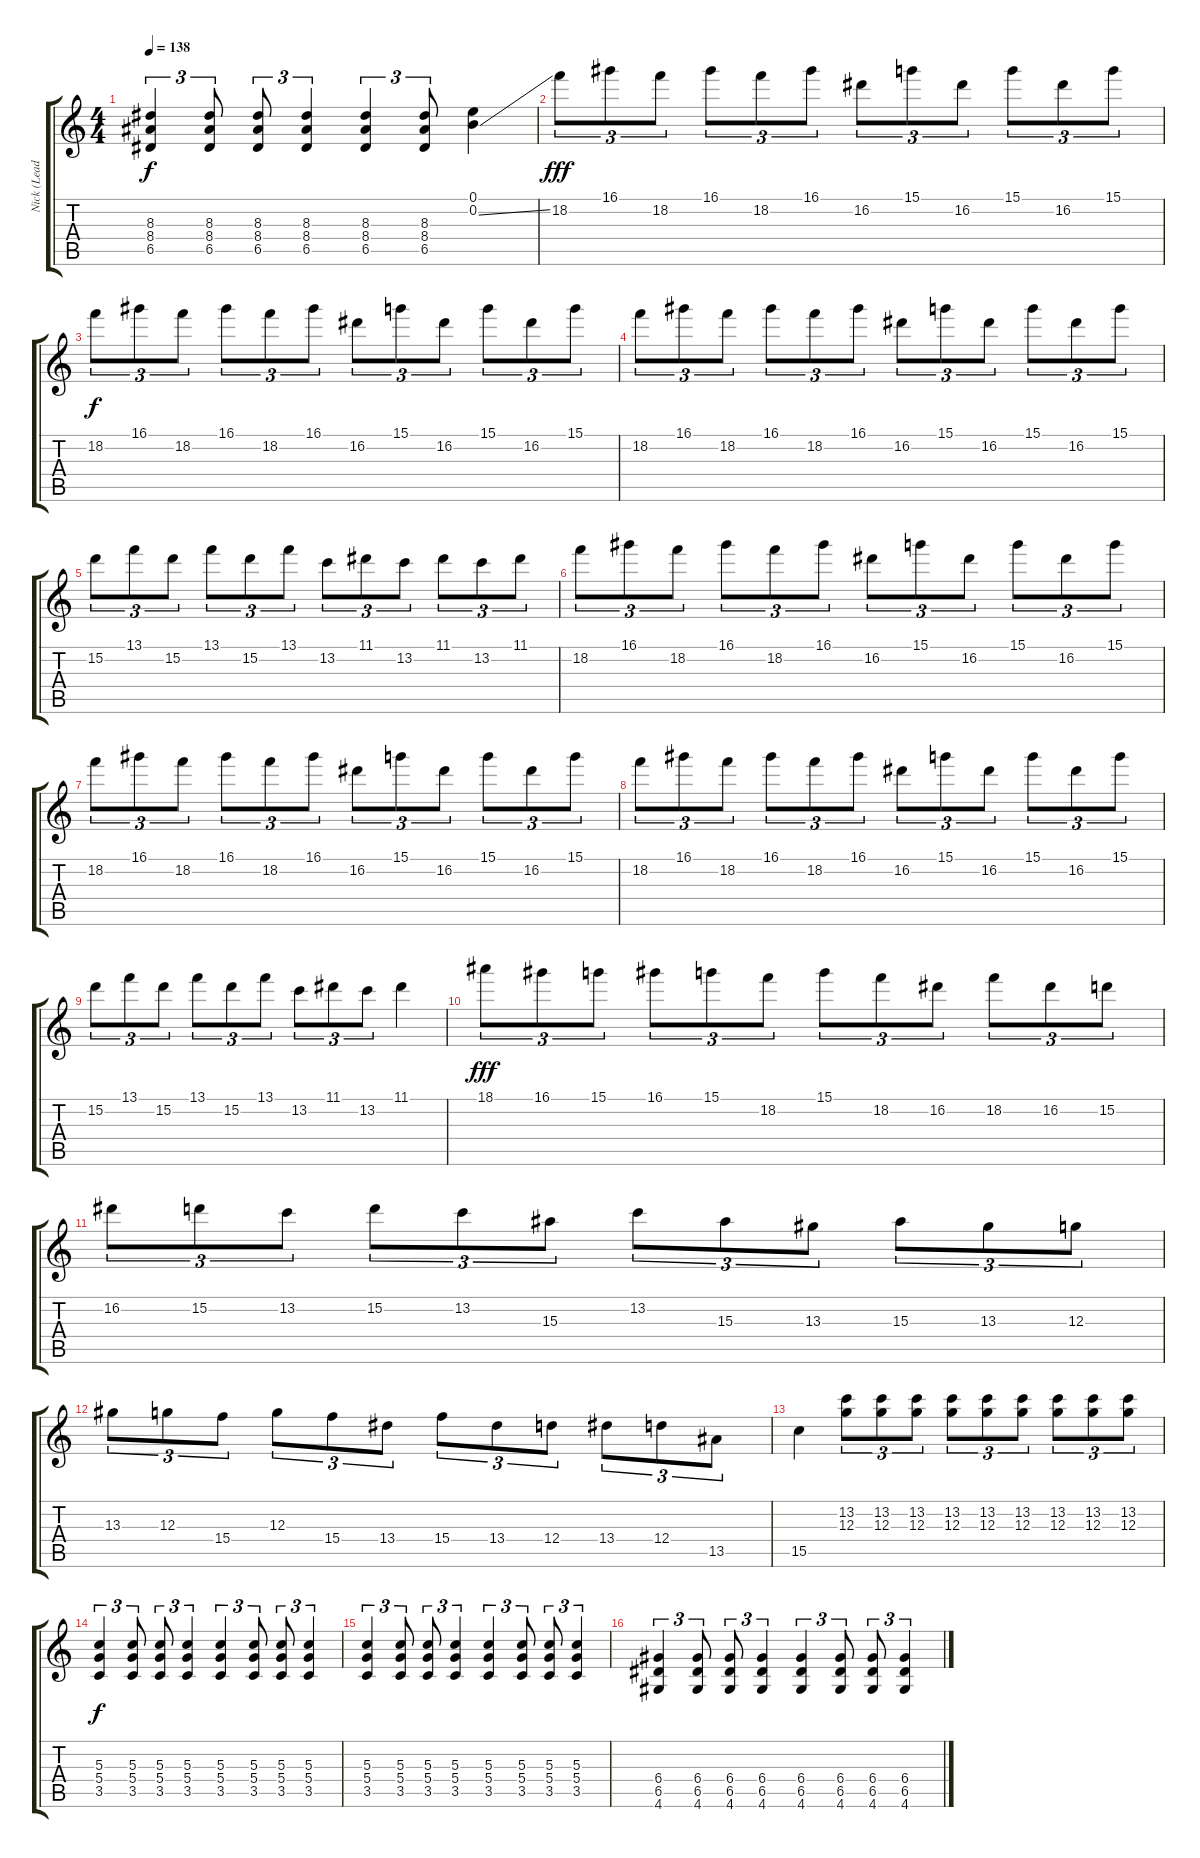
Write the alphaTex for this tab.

\track ("Nick (Lead)" "Nick (Lead") {instrument overdrivenguitar}
\staff {score tabs}
\tuning (E4 B3 G3 D3 A2 E2) {hide}
\ts (4 4)
\tempo 138
\clef g2
\ks c
(8.3 8.4 6.5).4{tu (3 2) dy f} (8.3 8.4 6.5).8{tu (3 2)} (8.3 8.4 6.5).8{tu (3 2)} (8.3 8.4 6.5).4{tu (3 2)} (8.3 8.4 6.5).4{tu (3 2)} (8.3 8.4 6.5).8{tu (3 2)} (0.1 0.2{ss}).4 |
18.2.8{tu (3 2) dy fff} 16.1.8{tu (3 2)} 18.2.8{tu (3 2)} 16.1.8{tu (3 2)} 18.2.8{tu (3 2)} 16.1.8{tu (3 2)} 16.2.8{tu (3 2)} 15.1.8{tu (3 2)} 16.2.8{tu (3 2)} 15.1.8{tu (3 2)} 16.2.8{tu (3 2)} 15.1.8{tu (3 2)} |
18.2.8{tu (3 2) dy f} 16.1.8{tu (3 2)} 18.2.8{tu (3 2)} 16.1.8{tu (3 2)} 18.2.8{tu (3 2)} 16.1.8{tu (3 2)} 16.2.8{tu (3 2)} 15.1.8{tu (3 2)} 16.2.8{tu (3 2)} 15.1.8{tu (3 2)} 16.2.8{tu (3 2)} 15.1.8{tu (3 2)} |
18.2.8{tu (3 2)} 16.1.8{tu (3 2)} 18.2.8{tu (3 2)} 16.1.8{tu (3 2)} 18.2.8{tu (3 2)} 16.1.8{tu (3 2)} 16.2.8{tu (3 2)} 15.1.8{tu (3 2)} 16.2.8{tu (3 2)} 15.1.8{tu (3 2)} 16.2.8{tu (3 2)} 15.1.8{tu (3 2)} |
15.2.8{tu (3 2)} 13.1.8{tu (3 2)} 15.2.8{tu (3 2)} 13.1.8{tu (3 2)} 15.2.8{tu (3 2)} 13.1.8{tu (3 2)} 13.2.8{tu (3 2)} 11.1.8{tu (3 2)} 13.2.8{tu (3 2)} 11.1.8{tu (3 2)} 13.2.8{tu (3 2)} 11.1.8{tu (3 2)} |
18.2.8{tu (3 2)} 16.1.8{tu (3 2)} 18.2.8{tu (3 2)} 16.1.8{tu (3 2)} 18.2.8{tu (3 2)} 16.1.8{tu (3 2)} 16.2.8{tu (3 2)} 15.1.8{tu (3 2)} 16.2.8{tu (3 2)} 15.1.8{tu (3 2)} 16.2.8{tu (3 2)} 15.1.8{tu (3 2)} |
18.2.8{tu (3 2)} 16.1.8{tu (3 2)} 18.2.8{tu (3 2)} 16.1.8{tu (3 2)} 18.2.8{tu (3 2)} 16.1.8{tu (3 2)} 16.2.8{tu (3 2)} 15.1.8{tu (3 2)} 16.2.8{tu (3 2)} 15.1.8{tu (3 2)} 16.2.8{tu (3 2)} 15.1.8{tu (3 2)} |
18.2.8{tu (3 2)} 16.1.8{tu (3 2)} 18.2.8{tu (3 2)} 16.1.8{tu (3 2)} 18.2.8{tu (3 2)} 16.1.8{tu (3 2)} 16.2.8{tu (3 2)} 15.1.8{tu (3 2)} 16.2.8{tu (3 2)} 15.1.8{tu (3 2)} 16.2.8{tu (3 2)} 15.1.8{tu (3 2)} |
15.2.8{tu (3 2)} 13.1.8{tu (3 2)} 15.2.8{tu (3 2)} 13.1.8{tu (3 2)} 15.2.8{tu (3 2)} 13.1.8{tu (3 2)} 13.2.8{tu (3 2)} 11.1.8{tu (3 2)} 13.2.8{tu (3 2)} 11.1.4 |
18.1.8{tu (3 2) dy fff} 16.1.8{tu (3 2)} 15.1.8{tu (3 2)} 16.1.8{tu (3 2)} 15.1.8{tu (3 2)} 18.2.8{tu (3 2)} 15.1.8{tu (3 2)} 18.2.8{tu (3 2)} 16.2.8{tu (3 2)} 18.2.8{tu (3 2)} 16.2.8{tu (3 2)} 15.2.8{tu (3 2)} |
16.2.8{tu (3 2)} 15.2.8{tu (3 2)} 13.2.8{tu (3 2)} 15.2.8{tu (3 2)} 13.2.8{tu (3 2)} 15.3.8{tu (3 2)} 13.2.8{tu (3 2)} 15.3.8{tu (3 2)} 13.3.8{tu (3 2)} 15.3.8{tu (3 2)} 13.3.8{tu (3 2)} 12.3.8{tu (3 2)} |
13.3.8{tu (3 2)} 12.3.8{tu (3 2)} 15.4.8{tu (3 2)} 12.3.8{tu (3 2)} 15.4.8{tu (3 2)} 13.4.8{tu (3 2)} 15.4.8{tu (3 2)} 13.4.8{tu (3 2)} 12.4.8{tu (3 2)} 13.4.8{tu (3 2)} 12.4.8{tu (3 2)} 13.5.8{tu (3 2)} |
15.5.4 (13.2 12.3).8{tu (3 2)} (13.2 12.3).8{tu (3 2)} (13.2 12.3).8{tu (3 2)} (13.2 12.3).8{tu (3 2)} (13.2 12.3).8{tu (3 2)} (13.2 12.3).8{tu (3 2)} (13.2 12.3).8{tu (3 2)} (13.2 12.3).8{tu (3 2)} (13.2 12.3).8{tu (3 2)} |
(5.3 5.4 3.5).4{tu (3 2) dy f} (5.3 5.4 3.5).8{tu (3 2)} (5.3 5.4 3.5).8{tu (3 2)} (5.3 5.4 3.5).4{tu (3 2)} (5.3 5.4 3.5).4{tu (3 2)} (5.3 5.4 3.5).8{tu (3 2)} (5.3 5.4 3.5).8{tu (3 2)} (5.3 5.4 3.5).4{tu (3 2)} |
(5.3 5.4 3.5).4{tu (3 2)} (5.3 5.4 3.5).8{tu (3 2)} (5.3 5.4 3.5).8{tu (3 2)} (5.3 5.4 3.5).4{tu (3 2)} (5.3 5.4 3.5).4{tu (3 2)} (5.3 5.4 3.5).8{tu (3 2)} (5.3 5.4 3.5).8{tu (3 2)} (5.3 5.4 3.5).4{tu (3 2)} |
(6.4 6.5 4.6).4{tu (3 2)} (6.4 6.5 4.6).8{tu (3 2)} (6.4 6.5 4.6).8{tu (3 2)} (6.4 6.5 4.6).4{tu (3 2)} (6.4 6.5 4.6).4{tu (3 2)} (6.4 6.5 4.6).8{tu (3 2)} (6.4 6.5 4.6).8{tu (3 2)} (6.4 6.5 4.6).4{tu (3 2)}
